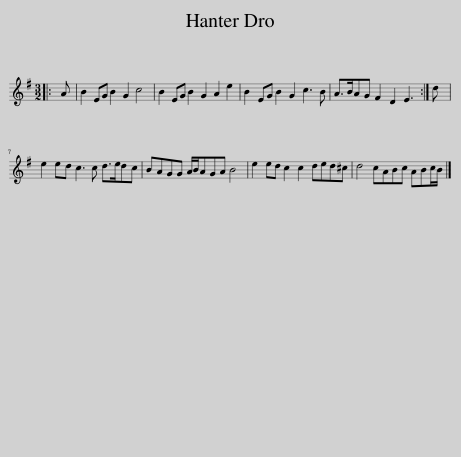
X:1
L:1/8
M:3/2
I:linebreak $
K:Emin
V:1 treble
V:1
|: A | B2 EG B2 G2 c4 | B2 EG B2 G2 A2 e2 | B2 EG B2 G2 c3 B | A>BAG F2 D2 E3 :| %5
 d |$ e2 ed c3 c d>edc | BAGG A/B/AGA B4 | e2 ed c2 c2 ded^c | d4 cABc ABc/B/ |] %10
